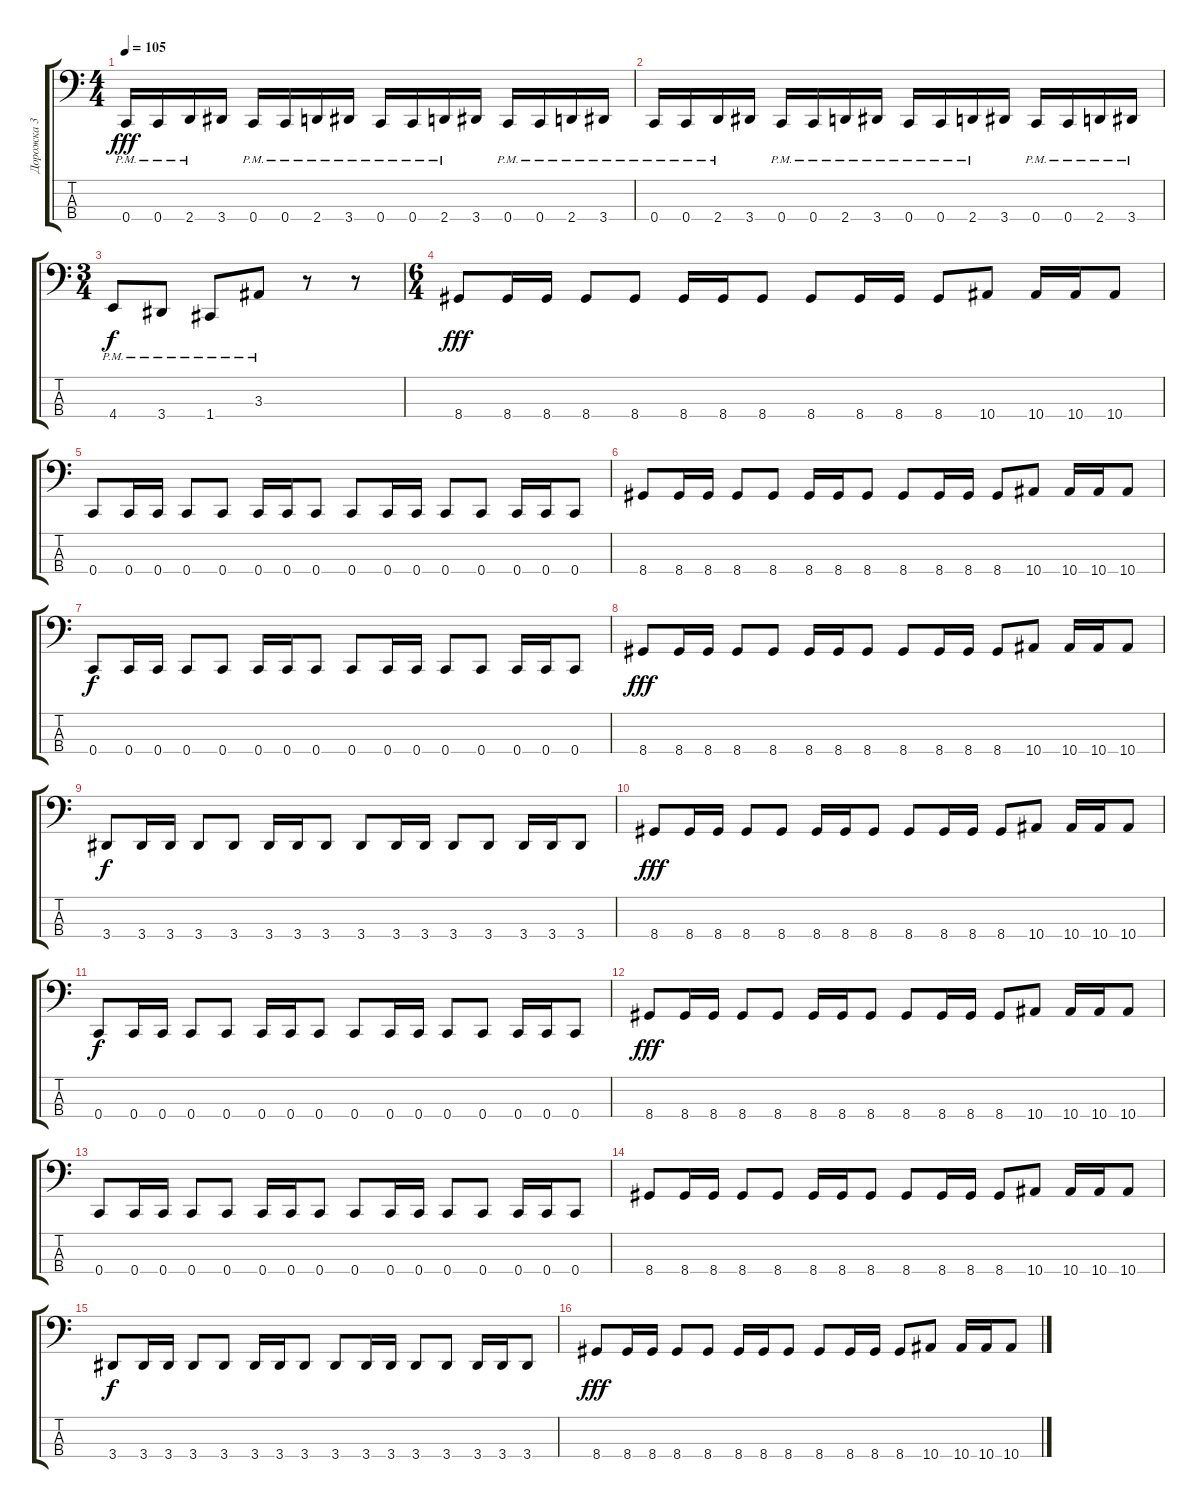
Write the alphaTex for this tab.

\track ("Дорожка 3" "Дорожка 3") {instrument electricbasspick}
\staff {score tabs}
\tuning (F2 C2 G1 C1) {hide}
\ts (4 4)
\tempo 105
\clef f4
\ks c
0.4{pm}.16{dy fff} 0.4{pm}.16 2.4{pm}.16 3.4.16 0.4{pm}.16 0.4{pm}.16 2.4{pm}.16 3.4{pm}.16 0.4{pm}.16 0.4{pm}.16 2.4{pm}.16 3.4.16 0.4{pm}.16 0.4{pm}.16 2.4{pm}.16 3.4{pm}.16 |
0.4{pm}.16 0.4{pm}.16 2.4{pm}.16 3.4.16 0.4{pm}.16 0.4{pm}.16 2.4{pm}.16 3.4{pm}.16 0.4{pm}.16 0.4{pm}.16 2.4{pm}.16 3.4.16 0.4{pm}.16 0.4{pm}.16 2.4{pm}.16 3.4{pm}.16 |
\ts (3 4)
4.4{pm}.8{dy f} 3.4{pm}.8 1.4{pm}.8 3.3{pm}.8 r.8 r.8 |
\ts (6 4)
8.4.8{dy fff} 8.4.16 8.4.16 8.4.8 8.4.8 8.4.16 8.4.16 8.4.8 8.4.8 8.4.16 8.4.16 8.4.8 10.4.8 10.4.16 10.4.16 10.4.8 |
0.4.8 0.4.16 0.4.16 0.4.8 0.4.8 0.4.16 0.4.16 0.4.8 0.4.8 0.4.16 0.4.16 0.4.8 0.4.8 0.4.16 0.4.16 0.4.8 |
8.4.8 8.4.16 8.4.16 8.4.8 8.4.8 8.4.16 8.4.16 8.4.8 8.4.8 8.4.16 8.4.16 8.4.8 10.4.8 10.4.16 10.4.16 10.4.8 |
0.4.8{dy f} 0.4.16 0.4.16 0.4.8 0.4.8 0.4.16 0.4.16 0.4.8 0.4.8 0.4.16 0.4.16 0.4.8 0.4.8 0.4.16 0.4.16 0.4.8 |
8.4.8{dy fff} 8.4.16 8.4.16 8.4.8 8.4.8 8.4.16 8.4.16 8.4.8 8.4.8 8.4.16 8.4.16 8.4.8 10.4.8 10.4.16 10.4.16 10.4.8 |
3.4.8{dy f} 3.4.16 3.4.16 3.4.8 3.4.8 3.4.16 3.4.16 3.4.8 3.4.8 3.4.16 3.4.16 3.4.8 3.4.8 3.4.16 3.4.16 3.4.8 |
8.4.8{dy fff} 8.4.16 8.4.16 8.4.8 8.4.8 8.4.16 8.4.16 8.4.8 8.4.8 8.4.16 8.4.16 8.4.8 10.4.8 10.4.16 10.4.16 10.4.8 |
0.4.8{dy f} 0.4.16 0.4.16 0.4.8 0.4.8 0.4.16 0.4.16 0.4.8 0.4.8 0.4.16 0.4.16 0.4.8 0.4.8 0.4.16 0.4.16 0.4.8 |
8.4.8{dy fff} 8.4.16 8.4.16 8.4.8 8.4.8 8.4.16 8.4.16 8.4.8 8.4.8 8.4.16 8.4.16 8.4.8 10.4.8 10.4.16 10.4.16 10.4.8 |
0.4.8 0.4.16 0.4.16 0.4.8 0.4.8 0.4.16 0.4.16 0.4.8 0.4.8 0.4.16 0.4.16 0.4.8 0.4.8 0.4.16 0.4.16 0.4.8 |
8.4.8 8.4.16 8.4.16 8.4.8 8.4.8 8.4.16 8.4.16 8.4.8 8.4.8 8.4.16 8.4.16 8.4.8 10.4.8 10.4.16 10.4.16 10.4.8 |
3.4.8{dy f} 3.4.16 3.4.16 3.4.8 3.4.8 3.4.16 3.4.16 3.4.8 3.4.8 3.4.16 3.4.16 3.4.8 3.4.8 3.4.16 3.4.16 3.4.8 |
8.4.8{dy fff} 8.4.16 8.4.16 8.4.8 8.4.8 8.4.16 8.4.16 8.4.8 8.4.8 8.4.16 8.4.16 8.4.8 10.4.8 10.4.16 10.4.16 10.4.8
